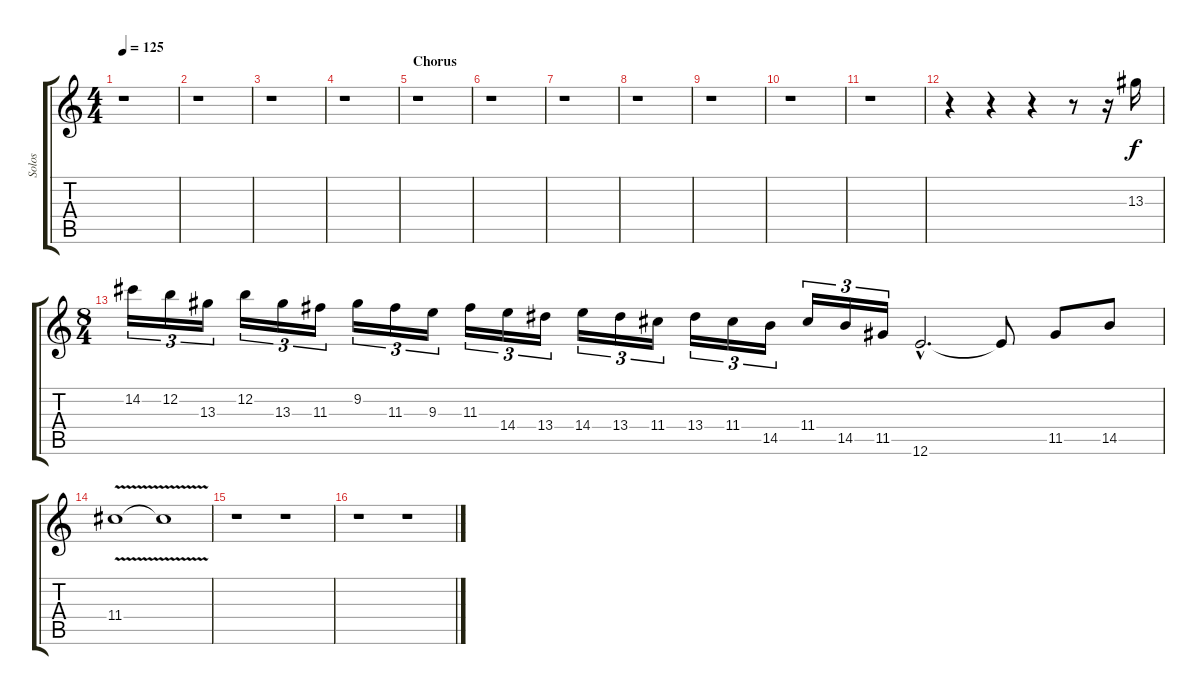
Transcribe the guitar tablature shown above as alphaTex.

\track ("Solos" "Solos") {instrument overdrivenguitar}
\staff {score tabs}
\tuning (E4 B3 G3 D3 A2 E2) {hide}
\ts (4 4)
\tempo 125
\clef g2
\ks c
r.1{dy f} |
r.1 |
r.1 |
r.1 |
\section ("" "Chorus")
r.1 |
r.1 |
r.1 |
r.1 |
r.1 |
r.1 |
r.1 |
r.4{balance 3} r.4 r.4 r.8 r.16 13.3.16 |
\ts (8 4)
14.2.16{tu (3 2)} 12.2.16{tu (3 2)} 13.3.16{tu (3 2)} 12.2.16{tu (3 2)} 13.3.16{tu (3 2)} 11.3.16{tu (3 2)} 9.2.16{tu (3 2)} 11.3.16{tu (3 2)} 9.3.16{tu (3 2)} 11.3.16{tu (3 2)} 14.4.16{tu (3 2)} 13.4.16{tu (3 2)} 14.4.16{tu (3 2)} 13.4.16{tu (3 2)} 11.4.16{tu (3 2)} 13.4.16{tu (3 2)} 11.4.16{tu (3 2)} 14.5.16{tu (3 2)} 11.4.16{tu (3 2)} 14.5.16{tu (3 2)} 11.5.16{tu (3 2)} 12.6{hac}.2{d} 12.6{t}.8 11.5.8 14.5.8 |
11.4{v}.1 11.4{t}.1 |
r.1 r.1 |
r.1 r.1
